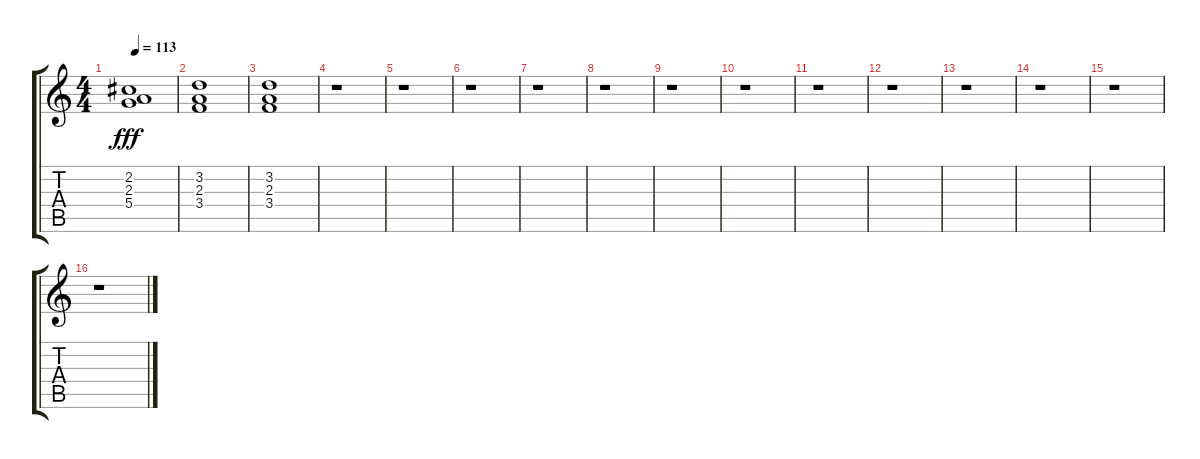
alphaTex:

\track "" {instrument electricbassfinger}
\staff {score tabs}
\tuning (E4 B3 G3 D3 A2 E2) {hide}
\ts (4 4)
\tempo 113
\clef g2
\ks c
(2.2 2.3 5.4).1{dy fff} |
(3.2 2.3 3.4).1 |
(3.2 2.3 3.4).1 |
r.1 |
r.1 |
r.1 |
r.1 |
r.1 |
r.1 |
r.1 |
r.1 |
r.1 |
r.1 |
r.1 |
r.1 |
r.1
